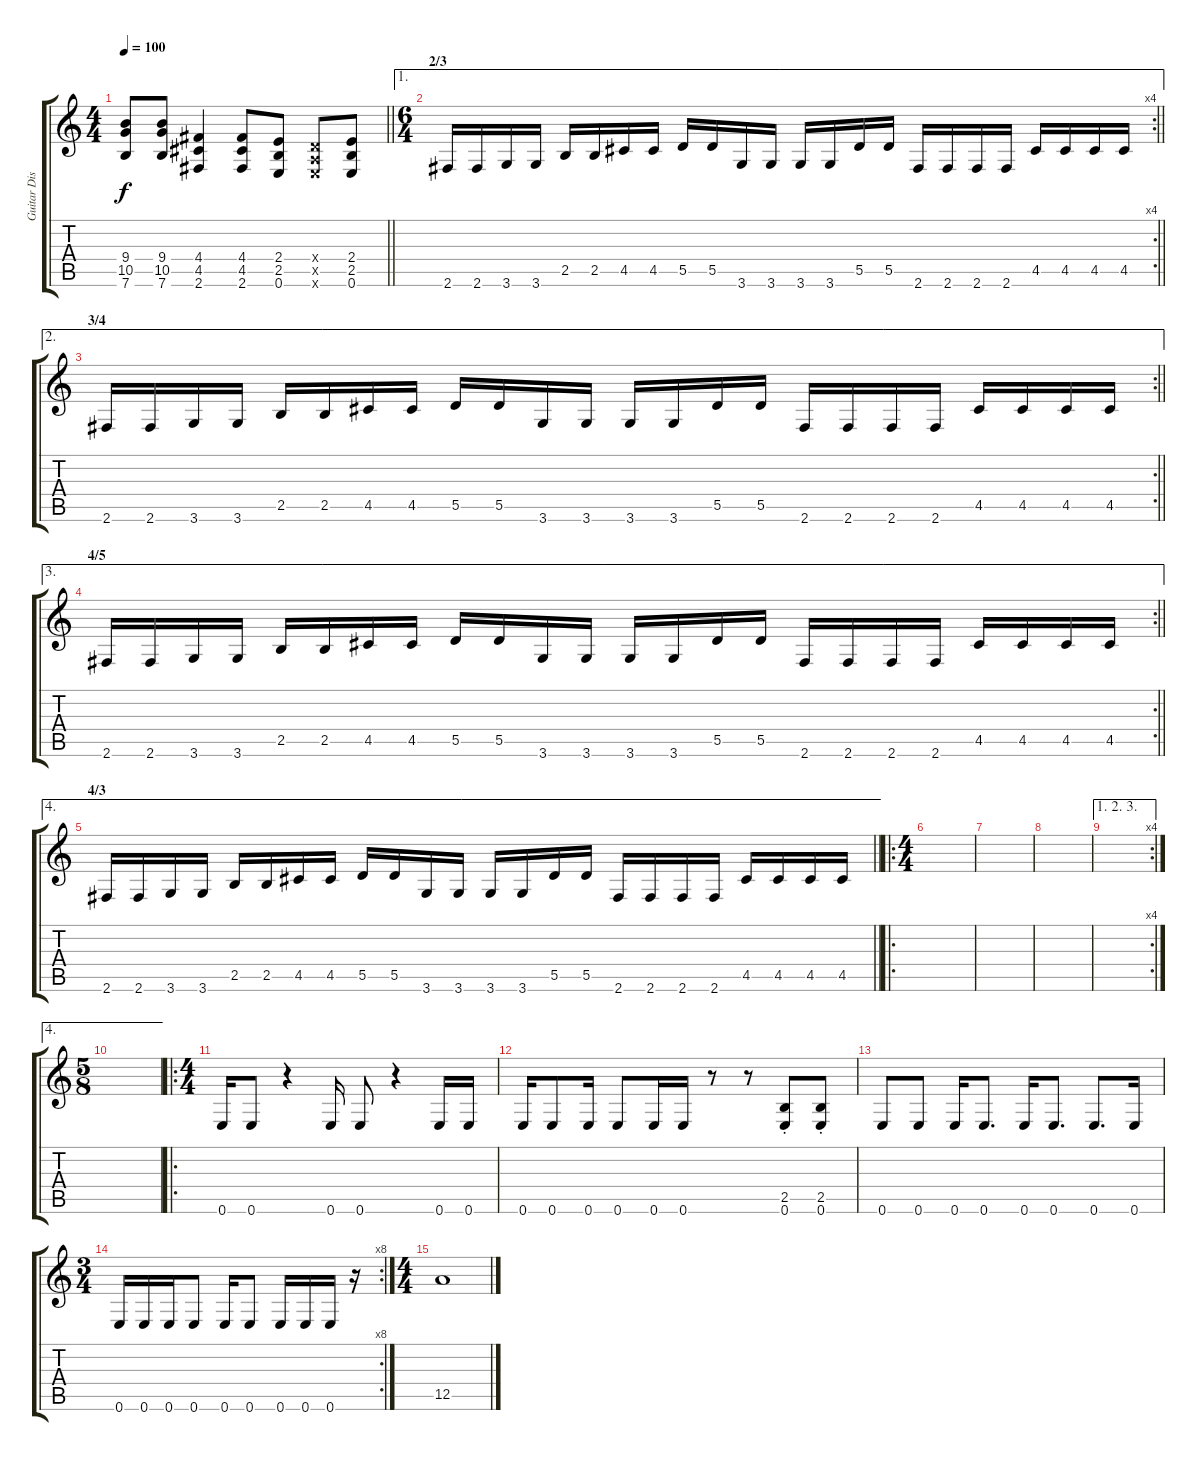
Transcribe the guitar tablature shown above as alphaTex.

\track ("Guitar Dist 1 (Andreas)" "Guitar Dis") {instrument distortionguitar}
\staff {score tabs}
\tuning (E4 B3 G3 D3 A2 E2) {hide}
\ts (4 4)
\tempo 100
\clef g2
\barLineRight lightlight
\ks c
(9.4{t} 10.5{t} 7.6{t}).8{dy f} (9.4 10.5 7.6).8 (4.4 4.5 2.6).4 (4.4 4.5 2.6).8 (2.4 2.5 0.6).8 (0.4{x} 0.5{x} 0.6{x}).8 (2.4 2.5 0.6).8 |
\ae 1
\rc 4
\ts (6 4)
\section ("" "2/3")
\barLineRight lightlight
2.6.16 2.6.16 3.6.16 3.6.16 2.5.16 2.5.16 4.5.16 4.5.16 5.5.16 5.5.16 3.6.16 3.6.16 3.6.16 3.6.16 5.5.16 5.5.16 2.6.16 2.6.16 2.6.16 2.6.16 4.5.16 4.5.16 4.5.16 4.5.16 |
\ae 2
\rc 2
\section ("" "3/4")
\barLineRight lightlight
2.6.16 2.6.16 3.6.16 3.6.16 2.5.16 2.5.16 4.5.16 4.5.16 5.5.16 5.5.16 3.6.16 3.6.16 3.6.16 3.6.16 5.5.16 5.5.16 2.6.16 2.6.16 2.6.16 2.6.16 4.5.16 4.5.16 4.5.16 4.5.16 |
\ae 3
\rc 2
\section ("" "4/5")
\barLineRight lightlight
2.6.16 2.6.16 3.6.16 3.6.16 2.5.16 2.5.16 4.5.16 4.5.16 5.5.16 5.5.16 3.6.16 3.6.16 3.6.16 3.6.16 5.5.16 5.5.16 2.6.16 2.6.16 2.6.16 2.6.16 4.5.16 4.5.16 4.5.16 4.5.16 |
\ae 4
\section ("" "4/3")
\barLineRight lightlight
2.6.16 2.6.16 3.6.16 3.6.16 2.5.16 2.5.16 4.5.16 4.5.16 5.5.16 5.5.16 3.6.16 3.6.16 3.6.16 3.6.16 5.5.16 5.5.16 2.6.16 2.6.16 2.6.16 2.6.16 4.5.16 4.5.16 4.5.16 4.5.16 |
\ro
\ts (4 4)
|
|
|
\ae (1 2 3)
\rc 4
|
\ae 4
\ts (5 8)
|
\ro
\ts (4 4)
0.6.16{volume 13} 0.6.8 r.4 0.6.16 0.6.8 r.4 0.6.16 0.6.16 |
0.6.16 0.6.8 0.6.16 0.6.8 0.6.16 0.6.16 r.8 r.8 (2.5{st} 0.6{st}).8 (2.5{st} 0.6{st}).8 |
0.6.8 0.6.8 0.6.16 0.6.8{d} 0.6.16 0.6.8{d} 0.6.8{d} 0.6.16 |
\rc 8
\ts (3 4)
0.6.16 0.6.16 0.6.16 0.6.8 0.6.16 0.6.8 0.6.16 0.6.16 0.6.16 r.16 |
\ts (4 4)
12.5.1{instrument acousticguitarsteel}
